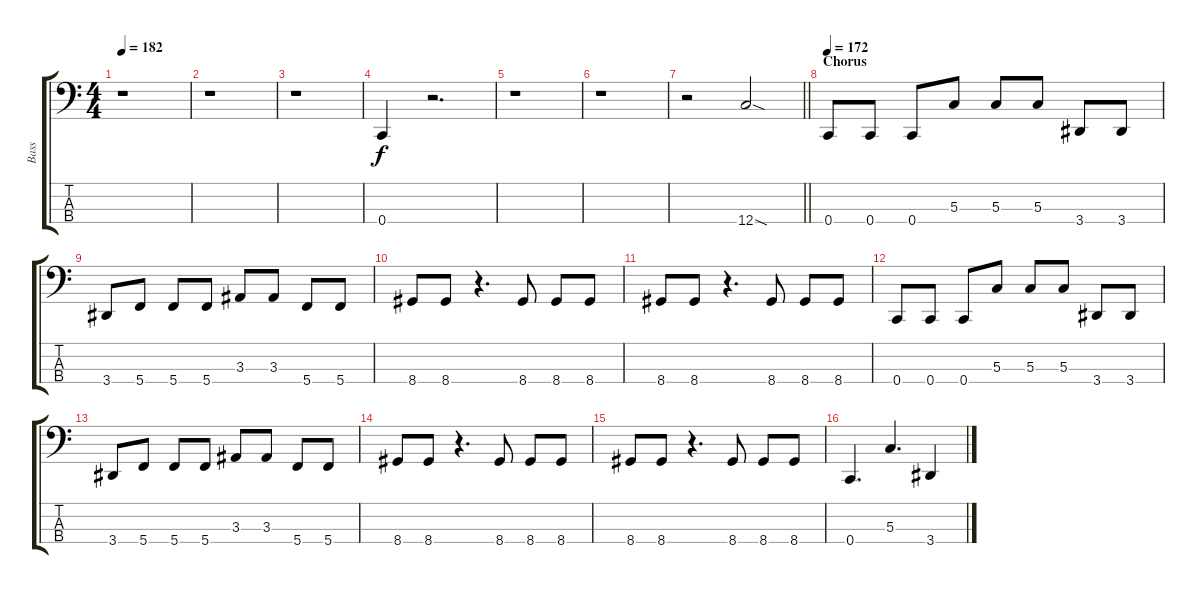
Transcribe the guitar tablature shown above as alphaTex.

\track ("Bass" "Bass") {instrument electricbasspick}
\staff {score tabs}
\tuning (F2 C2 G1 C1) {hide}
\ts (4 4)
\tempo 182
\clef f4
\ks c
r.1{dy f} |
r.1 |
r.1 |
0.4.4 r.2{d} |
r.1 |
r.1 |
\barLineRight lightlight
r.2 12.4{sod}.2 |
\section ("" "Chorus")
\tempo 172
0.4.8 0.4.8 0.4.8 5.3.8 5.3.8 5.3.8 3.4.8 3.4.8 |
3.4.8 5.4.8 5.4.8 5.4.8 3.3.8 3.3.8 5.4.8 5.4.8 |
8.4.8 8.4.8 r.4{d} 8.4.8 8.4.8 8.4.8 |
8.4.8 8.4.8 r.4{d} 8.4.8 8.4.8 8.4.8 |
0.4.8 0.4.8 0.4.8 5.3.8 5.3.8 5.3.8 3.4.8 3.4.8 |
3.4.8 5.4.8 5.4.8 5.4.8 3.3.8 3.3.8 5.4.8 5.4.8 |
8.4.8 8.4.8 r.4{d} 8.4.8 8.4.8 8.4.8 |
8.4.8 8.4.8 r.4{d} 8.4.8 8.4.8 8.4.8 |
0.4.4{d} 5.3.4{d} 3.4.4
